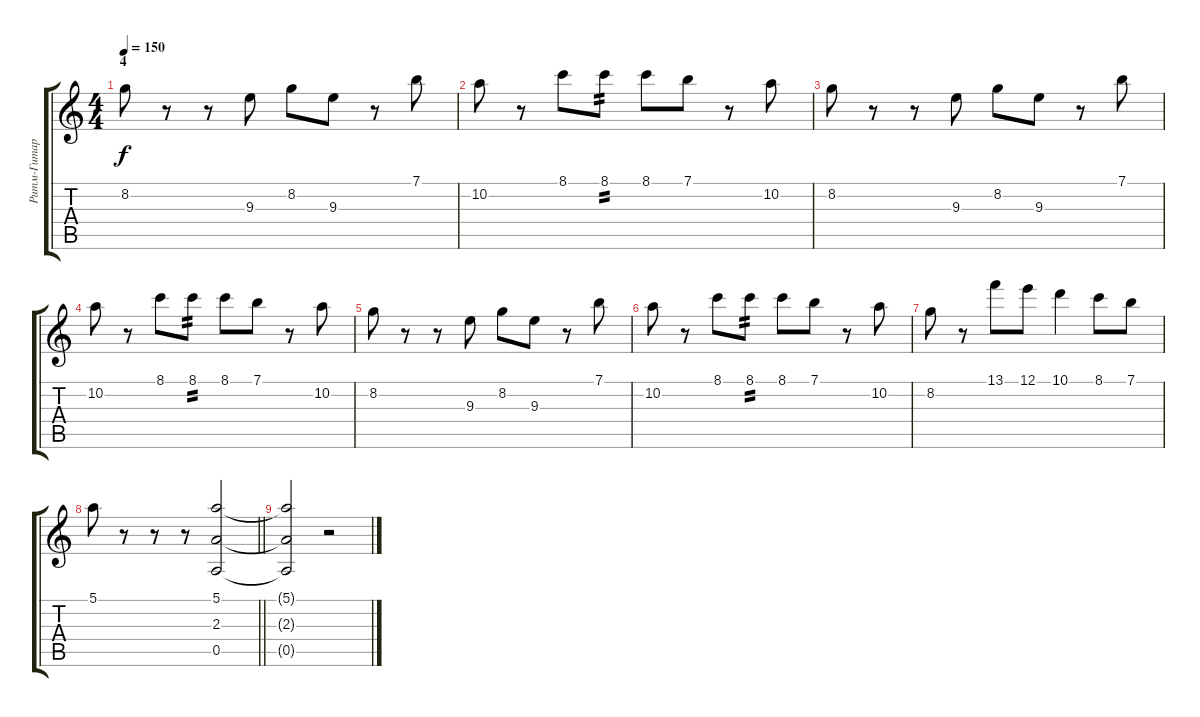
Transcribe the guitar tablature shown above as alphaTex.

\track ("Ритм-Гитара (Перебор)" "Ритм-Гитар") {instrument acousticguitarnylon}
\staff {score tabs}
\tuning (E4 B3 G3 D3 A2 E2) {hide}
\ts (4 4)
\section ("" "4")
\tempo 150
\clef g2
\ks c
8.2.8{dy f} r.8 r.8 9.3.8 8.2.8 9.3.8 r.8 7.1.8 |
10.2.8 r.8 8.1.8 8.1.8{tp 2} 8.1.8 7.1.8 r.8 10.2.8 |
8.2.8 r.8 r.8 9.3.8 8.2.8 9.3.8 r.8 7.1.8 |
10.2.8 r.8 8.1.8 8.1.8{tp 2} 8.1.8 7.1.8 r.8 10.2.8 |
8.2.8 r.8 r.8 9.3.8 8.2.8 9.3.8 r.8 7.1.8 |
10.2.8 r.8 8.1.8 8.1.8{tp 2} 8.1.8 7.1.8 r.8 10.2.8 |
8.2.8 r.8 13.1.8 12.1.8 10.1.4 8.1.8 7.1.8 |
\barLineRight lightlight
5.1.8 r.8 r.8 r.8 (5.1 2.3 0.5).2 |
(5.1{t} 2.3{t} 0.5{t}).2 r.2
